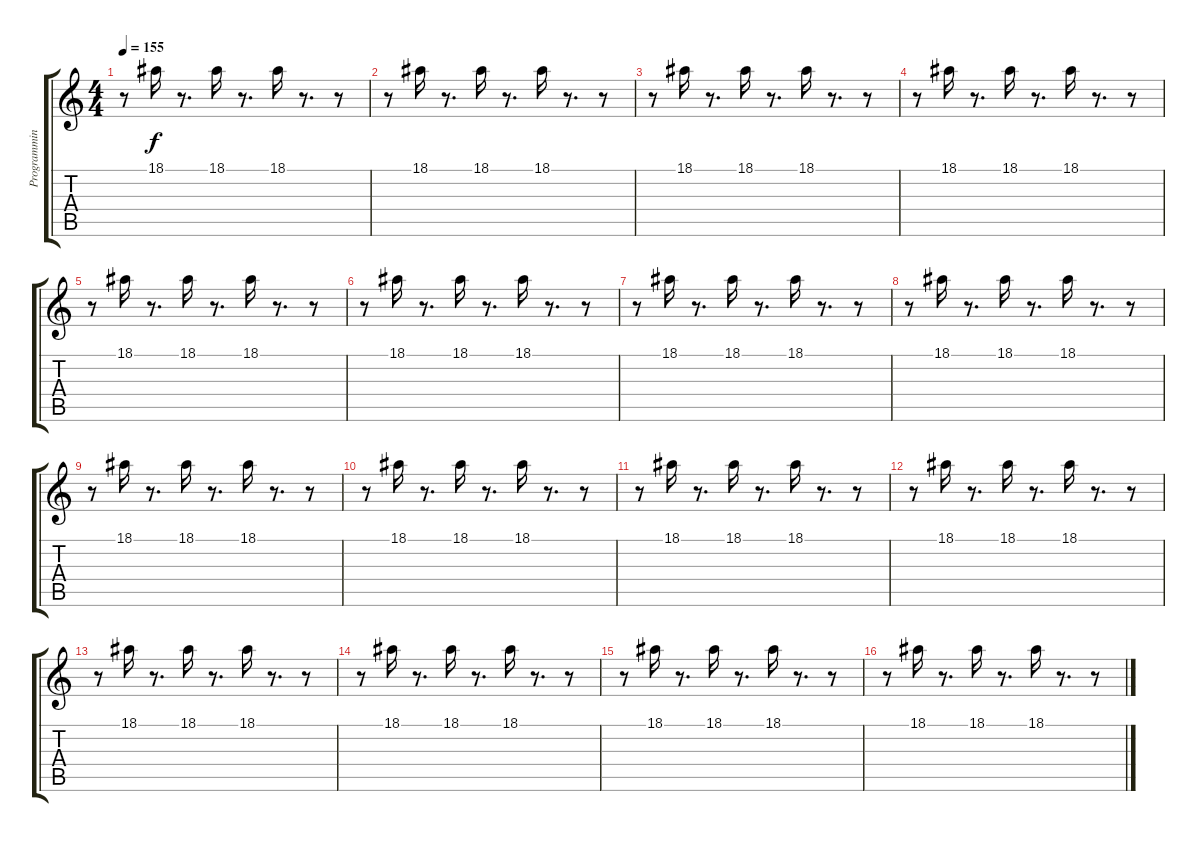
\track ("Programming" "Programmin") {instrument lead2sawtooth}
\staff {score tabs}
\tuning (E4 B3 G3 D3 A2 E2) {hide}
\ts (4 4)
\tempo 155
\clef g2
\ks c
r.8{dy f} 18.1.16 r.8{d} 18.1.16 r.8{d} 18.1.16 r.8{d} r.8 |
r.8 18.1.16 r.8{d} 18.1.16 r.8{d} 18.1.16 r.8{d} r.8 |
r.8 18.1.16 r.8{d} 18.1.16 r.8{d} 18.1.16 r.8{d} r.8 |
r.8 18.1.16 r.8{d} 18.1.16 r.8{d} 18.1.16 r.8{d} r.8 |
r.8 18.1.16 r.8{d} 18.1.16 r.8{d} 18.1.16 r.8{d} r.8 |
r.8 18.1.16 r.8{d} 18.1.16 r.8{d} 18.1.16 r.8{d} r.8 |
r.8 18.1.16 r.8{d} 18.1.16 r.8{d} 18.1.16 r.8{d} r.8 |
r.8 18.1.16 r.8{d} 18.1.16 r.8{d} 18.1.16 r.8{d} r.8 |
r.8 18.1.16 r.8{d} 18.1.16 r.8{d} 18.1.16 r.8{d} r.8 |
r.8 18.1.16 r.8{d} 18.1.16 r.8{d} 18.1.16 r.8{d} r.8 |
r.8 18.1.16 r.8{d} 18.1.16 r.8{d} 18.1.16 r.8{d} r.8 |
r.8 18.1.16 r.8{d} 18.1.16 r.8{d} 18.1.16 r.8{d} r.8 |
r.8 18.1.16 r.8{d} 18.1.16 r.8{d} 18.1.16 r.8{d} r.8 |
r.8 18.1.16 r.8{d} 18.1.16 r.8{d} 18.1.16 r.8{d} r.8 |
r.8 18.1.16 r.8{d} 18.1.16 r.8{d} 18.1.16 r.8{d} r.8 |
r.8 18.1.16 r.8{d} 18.1.16 r.8{d} 18.1.16 r.8{d} r.8
